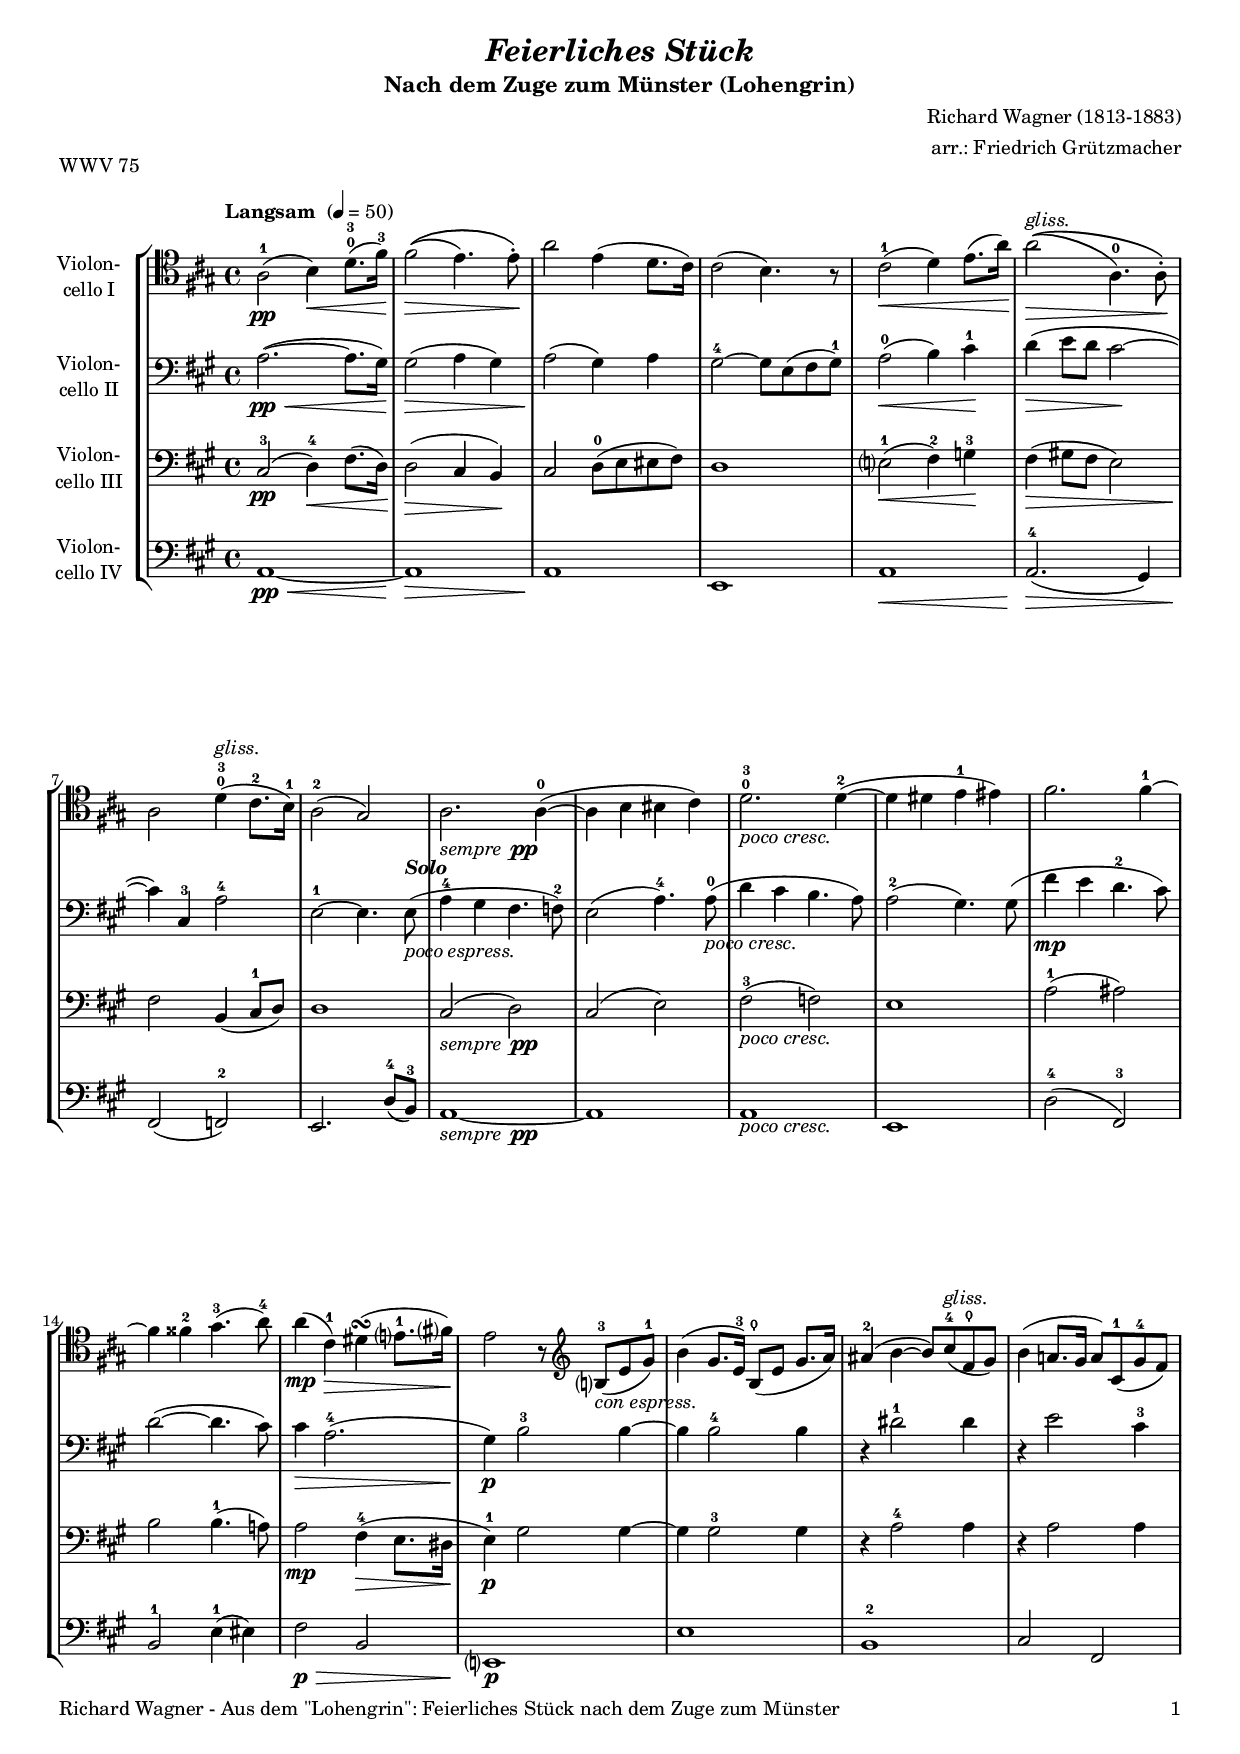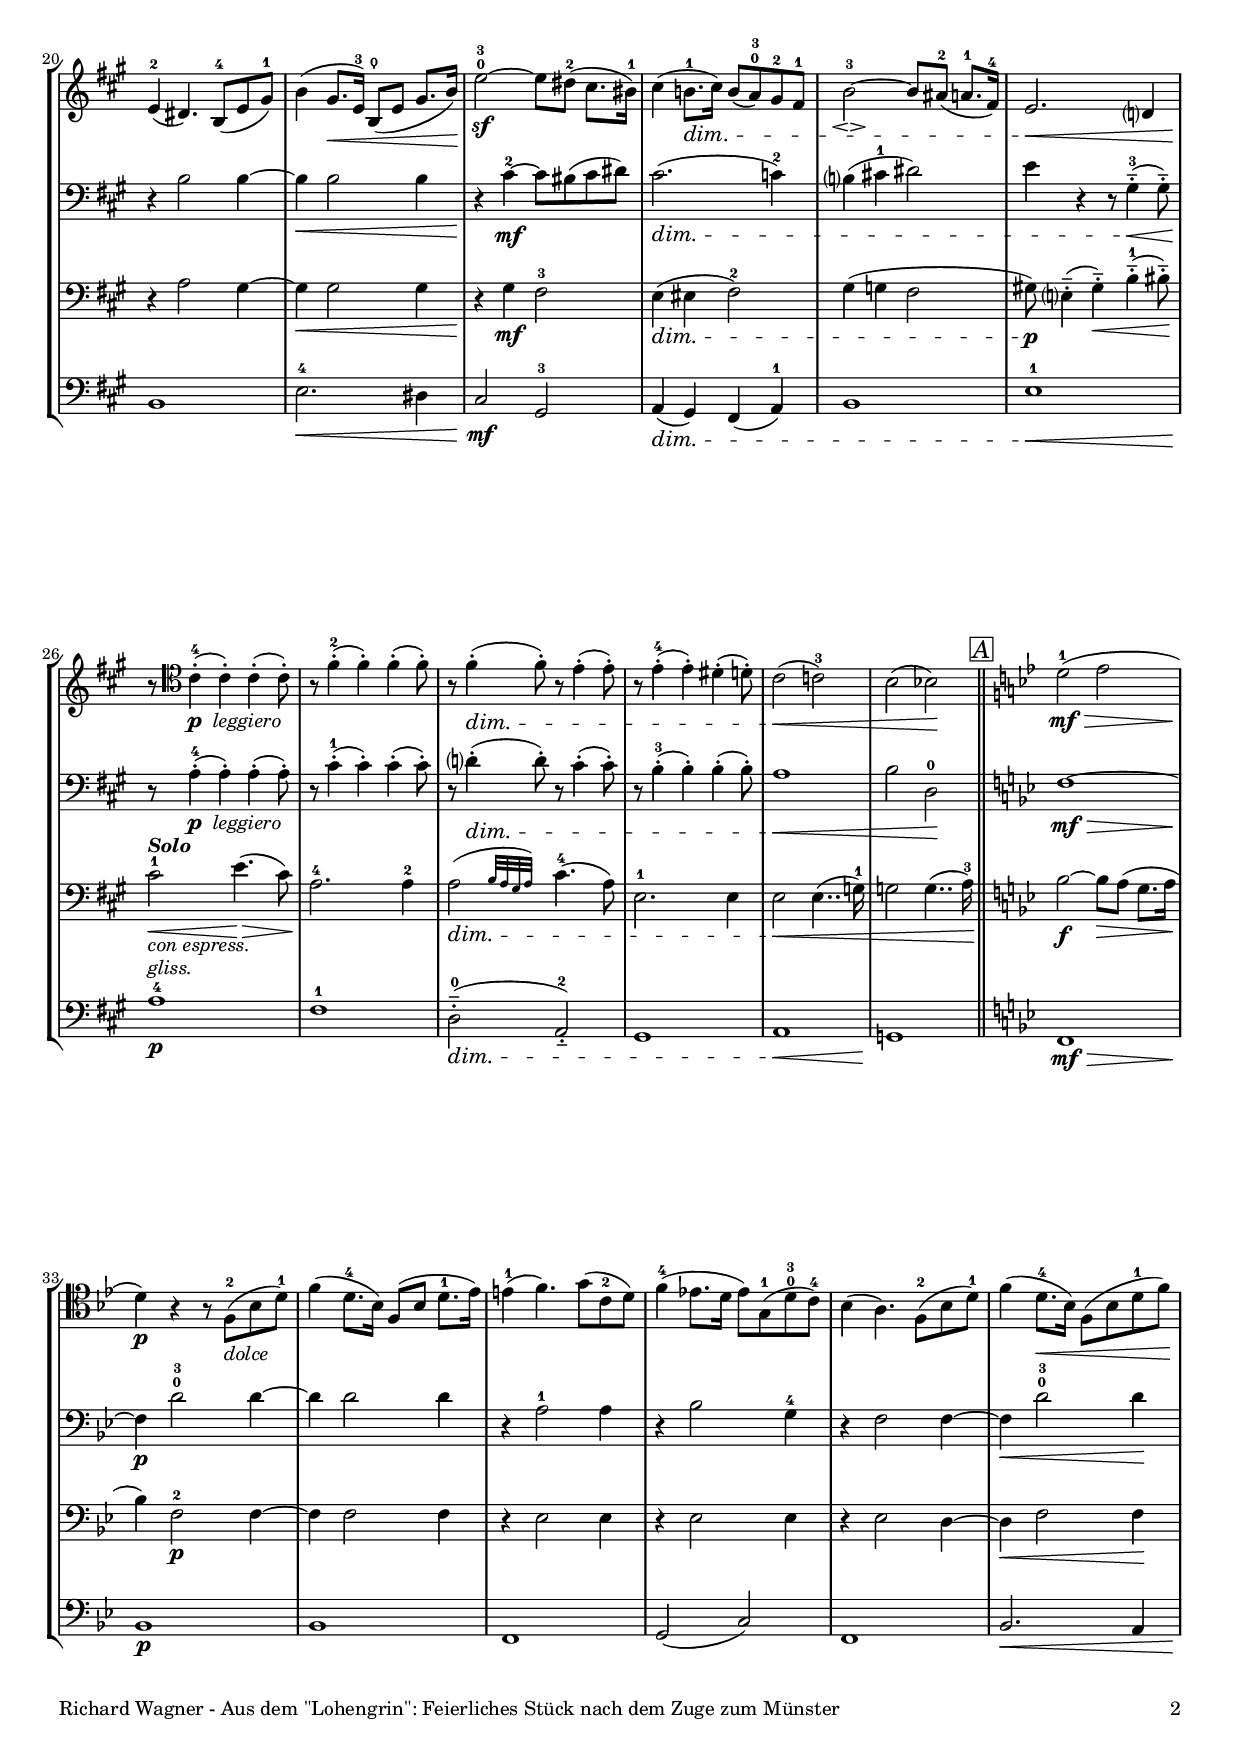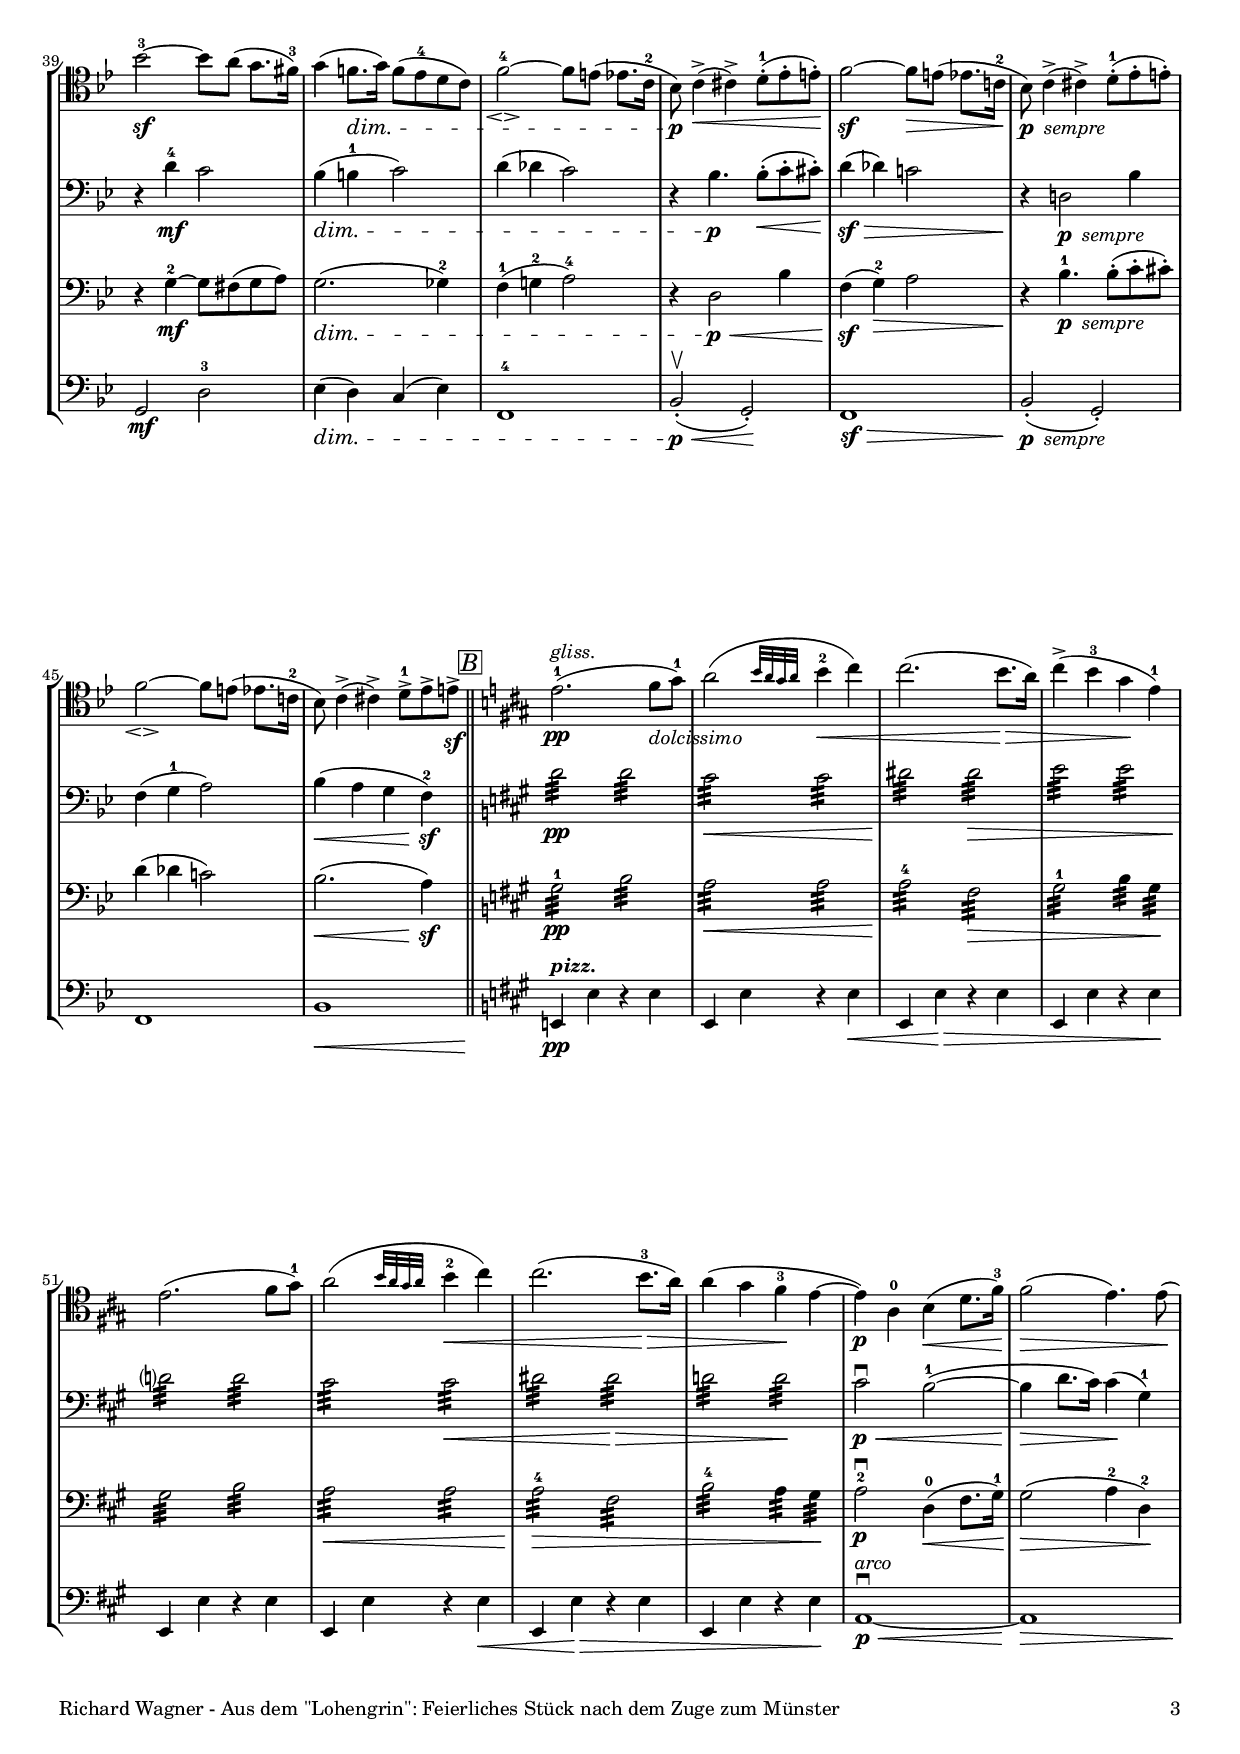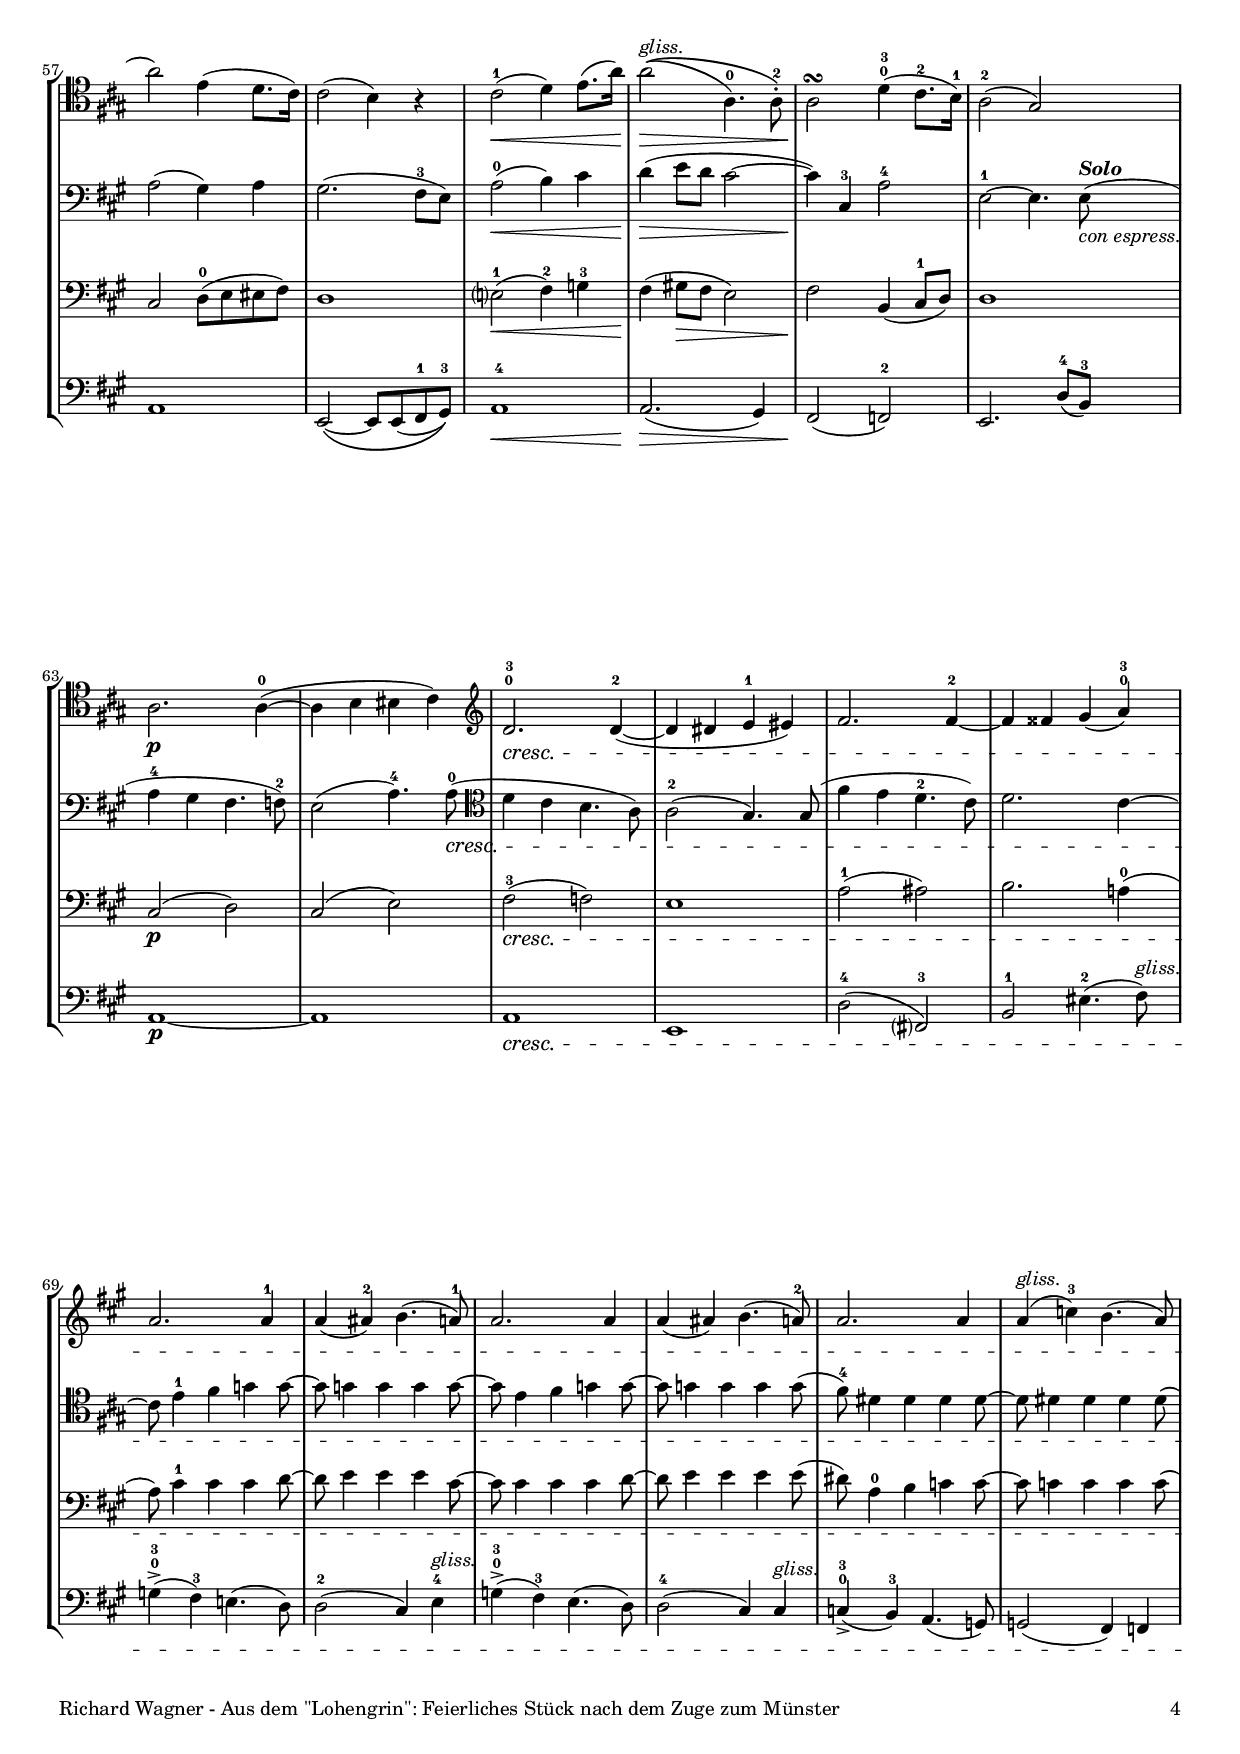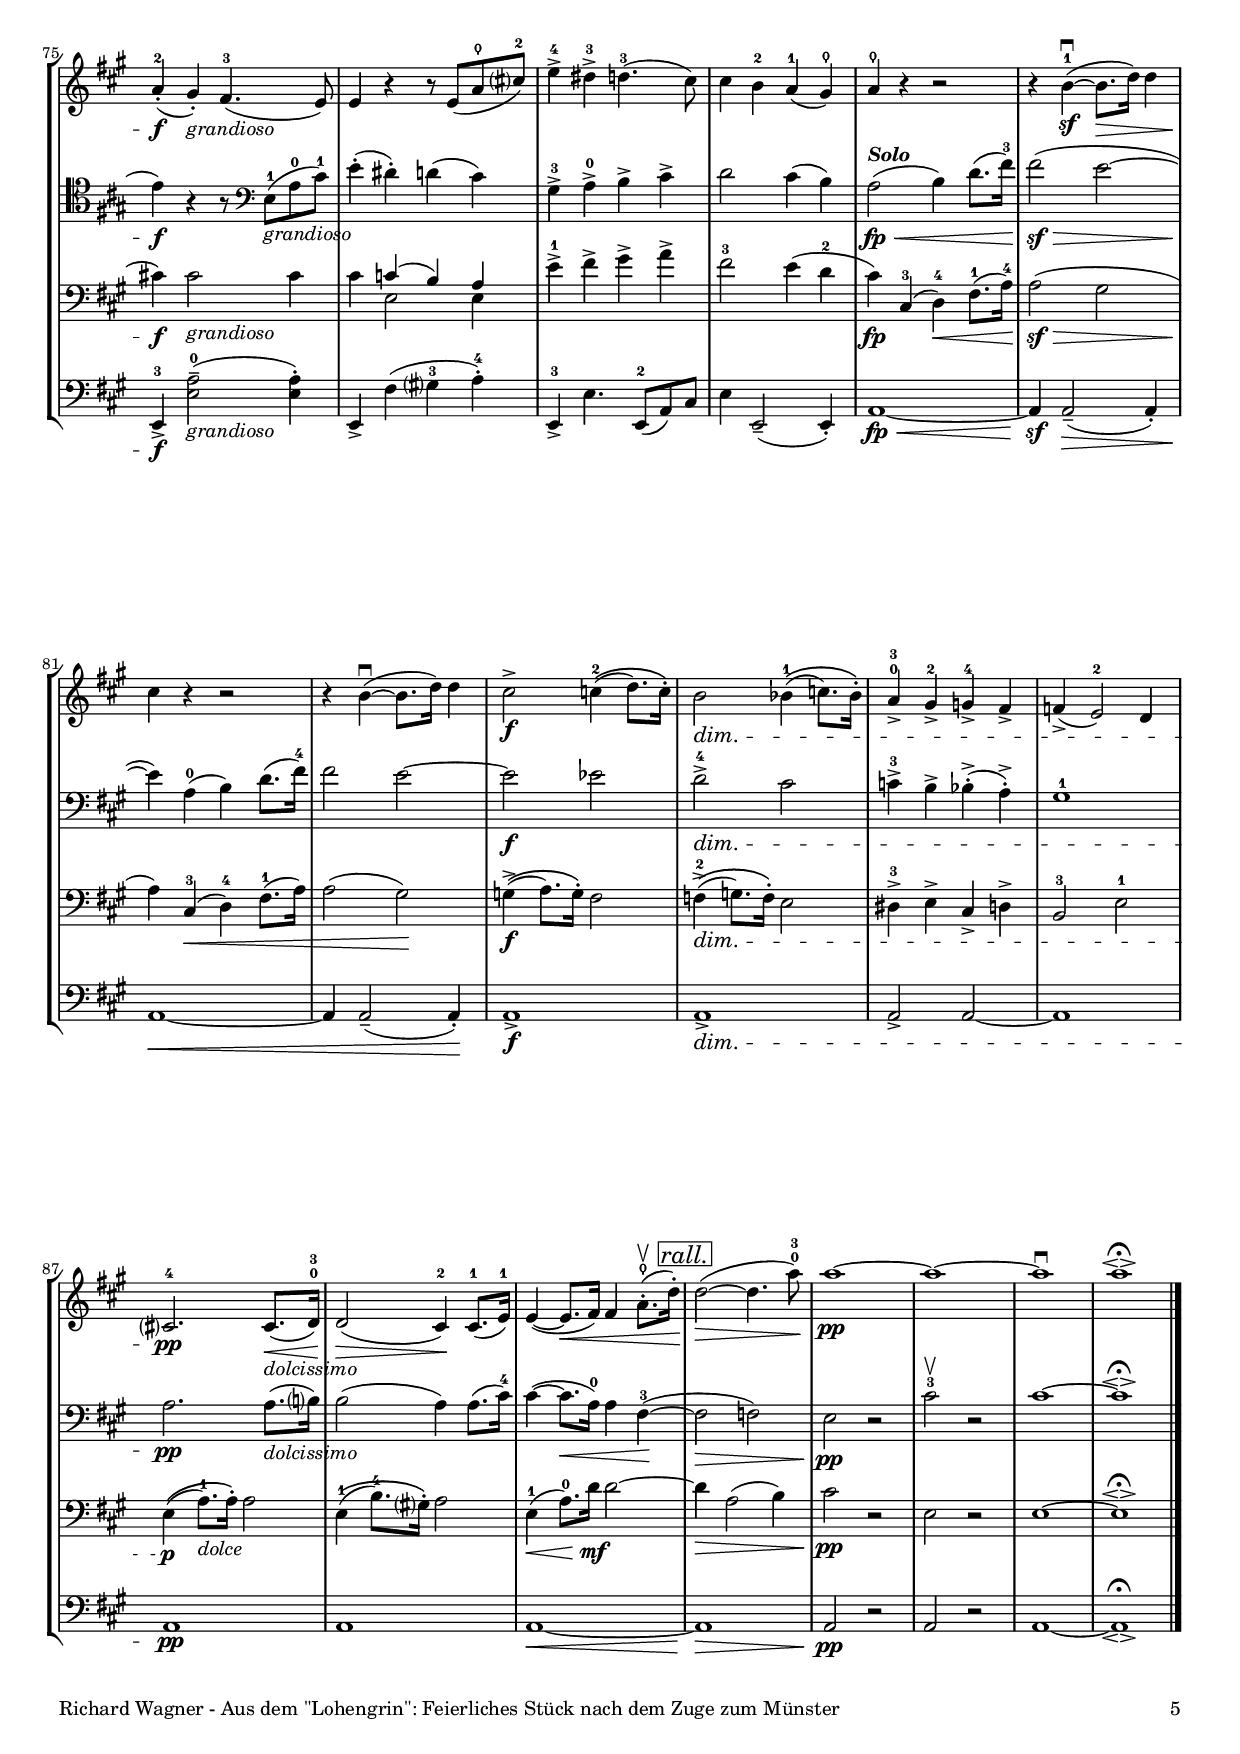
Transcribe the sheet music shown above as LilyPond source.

\version "2.18.2"
\include "deutsch.ly"
  
#(set-global-staff-size 17)

\header {
  title     = \markup \bold \italic "Feierliches Stück"
  subtitle  = "Nach dem Zuge zum Münster (Lohengrin)"
  composer  = "Richard Wagner (1813-1883)"
  arranger  = "arr.: Friedrich Grützmacher"
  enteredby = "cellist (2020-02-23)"
  piece     = "WWV 75"
}

voiceconsts = {
  \key a \major
  \time 4/4
  \clef "bass"
%  \numericTimeSignature
  \compressFullBarRests
  % Set default beaming for all staves
%  \set Timing.beamExceptions = #'()
%  \set Timing.baseMoment     = #(ly:make-moment 1 4)
%  \set Timing.beatStructure  = #'(1 1 1 1)
  \tempo "Langsam " 4=50
}

micl = "clarinet"
mifl = "flute"
miob = "oboe"
mifh = "french horn"
misx = "tenor sax"
mist = "string ensemble 1"
miba = "cello"
%miba = "bassoon"
%miba = "pizzicato strings"
%miba = "harpsichord"

boxa = { \bar "||" \mark \markup \box \italic "A" \key g \minor }
boxb = { \bar "||" \mark \markup \box \italic "B" \key a \major }

arco = \markup \italic "arco"
coes = \markup \italic "con espress."
doci = \markup \italic "dolcissimo"
dolc = \markup \italic "dolce"
glis = \markup \italic "gliss."
grad = \markup \italic "grandioso"
poes = \markup \italic "poco espress."
pizz = \markup \bold \italic "pizz."
pocr = \markup \italic "poco cresc."
pleg = \markup { \dynamic p \italic " leggiero" }
psep = \markup { \dynamic p \italic " sempre" }
rall = \mark \markup \box \italic "rall."
sepp = \markup { \italic "sempre " \dynamic pp }
solo = \markup \bold \italic "Solo"

va = \relative c' {
  \voiceconsts
  \clef "tenor"
  
  a2(-1\pp h4)\< d8.(-0-3 fis16)-3
  fis2\((\!\> e4.) e8\)-.\!
  a2 e4( d8. cis16)
  cis2( h4.) r8
  cis2(-1\< d4) e8.( a16)\!

  a2\((^\glis\> a,4.)-0 a8\)-.\!
  a2 d4(-0-3^\glis cis8.-2 h16)-1
  a2(-2 gis)
  a2._\sepp a4(~-0
  a h his cis)
  d2.-0-3_\pocr d4(~-2
  d dis e-1 eis)

  fis2. fis4~-1
  fis fisis-2 gis4.(-3 a8)-4
  a4(\mp cis,)-1\> dis(\turn e?8.-1 fis?16)
  e2\! r8 \clef "treble" h?(-3_\coes e gis)-1
  h4( gis8. e16)-3 h8(\thumb e gis8. a16)

  ais4(-2 h~ h8) cis(-4^\glis fis,\thumb gis)
  h4( a!8. gis16 a8) cis,(-1 gis'-4 fis)
  e4(-2 dis4.) h8(-4 e gis)-1
  h4( gis8.\< e16)-3 h8(\thumb e gis8. h16)\!

  e2~-0-3\sf e8 dis(-2 cis8. his16)-1
  cis4( h!8.-1\dim cis16) h8( a)-0-3 gis-2 fis-1
  h2~-3_\espressivo h8 ais(-2 a8.-1 fis16)-4
  e2.\< d?4
  r8\! \clef "tenor" cis4(-.-4_\pleg cis)-. cis(-. cis8)-.

  r fis4(-.-2 fis)-. fis(-. fis8)-.
  r fis4(-.\dim fis8)-. r e4(-. e8)-.
  r e4(-.-4 e)-. dis(-. d8)-.
  cis2(\< c)-3
  h( b)\! \boxa

  d(-1\mf\> es
  d4)\!\p r r8 f,(-2_\dolc b d)-1
  f4( d8.-4 b16) f8( b d8.-1 es16)
  e4(-1 f4.) g8( c,-2 d)
  f4(-4 es!8. d16 es8) g,(-1 d'-0-3 c)-4

  b4( a4.) f8(-2 b d)-1
  f4( d8.-4\< b16) f8( b d-1 f)\!
  b2~-3\sf b8 a( g8. fis16)-3
  g4( f!8.\dim g16) f8( es-4 d c)

  f2~-4_\espressivo f8 e( es8. c16-2
  b8)\p c4(->\< cis)-> d8(-.-1 es-. e)-.\!
  f2~\sf f8\> e( es8. c!16-2
  b8)\!_\psep c4(-> cis)-> d8(-.-1 es-. e)-.

  f2~_\espressivo f8 e( es8. c!16-2
  b8) c4(-> cis)-> d8->-1 es->\! e->\sf \boxb
  e2.(-1^\glis\pp fis8_\doci gis)-1
  \afterGrace a2( { h32 a gis a } h4-2\< cis)

  cis2.( h8.\!\> a16)
  cis4(-> h-3 gis\! e)-1
  e2.( fis8 gis)-1
  \afterGrace a2( { h32 a gis a } h4-2\< cis)
  cis2.( h8.-3\!\> a16)
  a4( gis fis-3\! e~

  e)\p a,-0 h(\< d8. fis16)-3
  fis2(\!\> e4.) e8(\!
  a2) e4( d8. cis16)
  cis2( h4) r
  cis2(-1\< d4) e8.( a16)
  a2\((^\glis\!\> a,4.)-0 a8-.-2\)

  a2\!\turn d4(-0-3 cis8.-2 h16)-1
  a2(-2 gis)
  a2.\p a4(~-0
  a h his cis) \clef "treble"
  d2.-0-3\cresc d4(~-2
  d dis e-1 eis)

  fis2. fis4~-2
  fis fisis gis( a)-0-3
  a2. a4-1
  a( ais)-2 h4.( a8)-1
  a2. a4
  a( ais) h4.( a8)-2
  a2. a4

  a(^\glis c)-3 h4.( a8)
  a4(-.-2\f gis)-._\grad fis4.(-3 e8)
  e4 r r8 e( a\thumb cis?)-2
  e4->-4 dis->-3 d4.(-3 cis8)
  cis4 h-2 a(-1 gis)\thumb

  a\thumb r r2
  r4 h(~-1\downbow\sf h8.\> d16) d4
  cis\! r r2
  r4 h(~\downbow h8. d16) d4
  cis2->\!\f c4\((-2 d8.) c16\)-.

  h2\dim b4\((-1 c8.) b16\)-.
  a4->-0-3 gis->-2 g->-4 fis->
  f(-> e2)-2 d4
  cis?2.-4\pp cis8.(_\doci\< d16)-0-3
  d2(\!\> cis4)-2\! cis8.(-1 e16)-1

  e4(~ e8.\< fis16) fis4 a8.(-.\thumb\upbow d16)-.\! \rall
  d2(~\> d4. a'8)-0-3\!
  a1~\pp
  a~
  a\downbow
  a\espressivo\fermata \bar "|."
}

vb = \relative c' {
  \voiceconsts

  a2.(~\pp\< a8. gis16)
  gis2(\!\> a4 gis)
  a2(\! gis4) a
  gis2~-4 gis8 e( fis gis)-1
  a2(-0\< h4) cis-1\!
  d(\> e8 d cis2~\!
  cis4) cis,-3 a'2-4

  e~-1 e4. e8(^\solo_\poes
  a4-4 gis fis4. f8)-2
  e2( a4.)-4 a8(-0_\pocr
  d4 cis h4. a8)
  a2(-2 gis4.) gis8(
  fis'4\mp e d4.-2 cis8)
  d2(~ d4. cis8)
  cis4\> a2.(-4
  gis4)\!\p h2-3 h4~

  h h2-4 h4
  r dis2-1 dis4
  r e2 cis4-3
  r h2 h4~
  h\< h2 h4
  r\! cis~-2\mf cis8 his( cis dis)
  cis2.(\dim c4)-2
  h?( cis!-1 dis2)
  e4 r r8 gis,4(---.-3\< gis8)---.

  r\! a4(-.-4_\pleg a)-. a(-. a8)-.
  r cis4(-.-1 cis)-. cis(-. cis8)-.
  r d?4(-.\dim d8)-. r cis4(-. cis8)-.
  r h4(-.-3 h)-. h(-. h8)-.
  a1\<
  h2 d,-0\! \boxa
  f1~\mf\>
  f4\!\p d'2-0-3 d4~
  d d2 d4

  r a2-1 a4
  r b2 g4-4
  r f2 f4~
  f\< d'2-0-3 d4\!
  r d-4\mf c2
  b4(\dim h-1 c2)
  d4( des c2)
  r4 b4.\p b8(-.\< c-. cis)-.\!
  d4(\sf\> des) c!2

  r4\! d,!2_\psep b'4
  f( g-1 a2)
  b4(\< a g f)-2\!\sf \boxb
  \repeat tremolo 16 d'32\pp \repeat tremolo 16 d
  \repeat tremolo 16 cis\< \repeat tremolo 16 cis
  \repeat tremolo 16 dis\! \repeat tremolo 16 dis\>
  \repeat tremolo 16 e \repeat tremolo 16 e
  \repeat tremolo 16 d?\! \repeat tremolo 16 d
  \repeat tremolo 16 cis \repeat tremolo 16 cis\<
  \repeat tremolo 16 dis \repeat tremolo 16 dis\!\>
  \repeat tremolo 16 d! \repeat tremolo 16 d\!

  cis2\downbow\p\< h(~-1
  h4\!\> d8. cis16) cis4(\! gis)-1
  a2( gis4) a
  gis2.( fis8-3 e)
  a2(-0\< h4) cis
  d(\!\> e8 d cis2~
  cis4)\! cis,-3 a'2-4
  e~-1 e4. e8(_\coes^\solo
  a4-4 gis fis4. f8)-2

  e2( a4.)-4 a8(-0\cresc \clef "tenor"
  d4 cis h4. a8)
  a2(-2 gis4.) gis8(
  fis'4 e d4.-2 cis8)
  d2. cis4~
  cis8 e4-1 fis g g8~
  g g4 g g g8~
  g e4 fis g g8~

  g g4 g g g8(
  fis)-4 dis4 dis dis dis8~
  dis dis4 dis dis dis8(
  e4)\f r r8 \clef "bass" e,(-1_\grad a-0 cis)-1
  e4(-. dis)-. d( cis)
  gis->-3 a->-0 h-> cis->

  d2 cis4( h)
  a2(^\solo\fp\< h4) d8.( fis16)-3\!
  fis2(\sf\> e~
  e4)\! a,(-0 h) d8.( fis16)-4
  fis2 e~\!
  e\f es
  d->-4\dim cis
  c4->-3 h-> b(-.-> a)-.->
  
  gis1-1
  a2.\pp a8.(_\doci h?16)
  h2( a4) a8.( cis16)-4
  cis4(~ cis8.\< a16)-0 a4 fis(~-3\! \rall
  fis2\> f)
  e\!\pp r
  cis'-3\upbow r
  cis1~
  cis\espressivo\fermata \bar "|."
}

vc = \relative c {
  \voiceconsts

  cis2(\pp-3 d4)-4\< fis8.( d16)\!
  d2(\> cis4 h)\!
  cis2 d8(-0 e eis fis)
  d1
  e?2(-1\< fis4)-2 g-3\!
  fis(\> gis!8 fis e2)
  fis\! h,4( cis8-1 d)

  d1
  cis2(_\sepp d)
  cis( e)
  fis(-3_\pocr f)
  e1
  a2(-1 ais)
  h h4.(-1 a!8)
  a2\mp fis4(-4\> e8. dis16
  e4)-1\!\p gis2 gis4~

  gis gis2-3 gis4
  r a2-4 a4
  r a2 a4
  r a2 gis4~
  gis\< gis2 gis4
  r\! gis\mf fis2-3
  e4(\dim eis fis2)-2
  gis4( g fis2

  gis!8)\p e?4(---. gis)---.\< h(---.-1 his8)---.\!
  cis2-1^\solo\<_\coes e4.(\!\> cis8)
  a2.-4\! a4-2
  \afterGrace a2(\dim { h32[ a gis a]) } cis4.(-4 a8)
  e2.-1 e4
  e2\< e4..( g16)-1
  g2 g4..( a16)-3\! \boxa

  b2~\f b8\> a( g8. a16
  b4)\! f2-2\p f4~
  f f2 f4
  r es2 es4
  r es2 es4
  r es2 d4~
  d\< f2 f4\!

  r g~-2\mf g8 fis( g a)
  g2.(\dim ges4)-2
  f(-1 g!-2 a2)-4
  r4 d,2\p\< b'4
  f(\!\sf g)-2\> a2
  r4\! b4.-1_\psep b8(-. c-. cis)-.
  d4( des c!2)
  b2.(\< a4)\!\sf \boxb

  \repeat tremolo 16 gis32-1\pp \repeat tremolo 16 h
  \repeat tremolo 16 a\< \repeat tremolo 16 a
  \repeat tremolo 16 a-4\! \repeat tremolo 16 fis\>
  \repeat tremolo 16 gis-1 \repeat tremolo 8 h \repeat tremolo 8 gis\!
  \repeat tremolo 16 gis \repeat tremolo 16 h
  \repeat tremolo 16 a\< \repeat tremolo 16 a
  \repeat tremolo 16 a-4\!\> \repeat tremolo 16 fis
  \repeat tremolo 16 h-4 \repeat tremolo 8 a \repeat tremolo 8 gis\!
  a2-2\downbow\p d,4(-0\< fis8. gis16)-1\!

  gis2(\> a4-2 d,)-2\!
  cis2 d8(-0 e eis fis)
  d1
  e?2(-1\< fis4)-2 g-3
  fis(\! gis!8\> fis e2)
  fis\! h,4( cis8-1 d)
  d1
  cis2(\p d)

  cis( e)
  fis(-3\cresc f)
  e1
  a2(-1 ais)
  h2. a!4(-0
  a8) cis4-1 cis cis d8~
  d e4 e e cis8~
  cis cis4 cis cis d8~

  d e4 e e e8(
  dis) a4-0 h c c8~
  c c4 c c c8(
  cis!4)\f cis2_\grad cis4
  cis << { c( h) a } \\ { e2 e4 } >>
  e'->-1 fis-> gis-> a->
  fis2-3 e4( d-2

  cis)\fp cis,(-3 d)-4\< fis8.(-1 a16)-4\!
  a2(\sf\> gis
  a4)\! cis,(-3\< d)-4 fis8.(-1 a16)
  a2( gis)\!
  g4\((->\f a8.) g16-.\) fis2
  f4\((-2->\dim g8.) f16-.\) e2
  dis4-3-> e-> cis-> d->

  h2-3 e-1
  e4\((\p a8.)-1_\dolc a16-.\) a2
  e4\((-1 h'8.)-4 gis?16-.\) a2
  e4(-1\< a8.)-0 d16\!\mf d2~ \rall
  d4\> a2( h4)
  cis2\!\pp r
  e, r
  e1~
  e\espressivo\fermata \bar "|."
}

vd = \relative c {
  \voiceconsts

  a1~\pp\<
  a\!\>
  a\!
  e
  a\<
  a2.(-4\!\> gis4)
  fis2(\! f)-2
  e2. d'8(-4 h)-3
  a1~_\sepp
  a

  a_\pocr
  e
  d'2(-4 fis,)-3
  h-1 e4(-1 eis)
  fis2\p\> h,
  e,?1\!\p
  e'
  h-2
  cis2 fis,
  h1
  e2.-4\< dis4

  cis2\!\mf gis-3
  a4(\dim gis) fis( a)-1
  h1
  e-1\<
  a-4^\glis\!\p
  fis-1
  d2(---.-0\dim a)---.-2
  gis1
  a\<
  g\! \boxa

  f\mf\>
  b\!\p
  b
  f
  g2( c)
  f,1
  b2.\< a4
  g2\!\mf d'-3
  es4(\dim d) c( es)
  f,1-4

  b2(-.\upbow\p\< g)-.\!
  f1\sf\>
  b2(-.\!_\psep g)-.
  f1
  b\< \boxb
  e,!4\!\pp^\pizz e' r e
  e, e' r e\<
  e, e'\!\> r e

  e, e' r e\!
  e, e' r e
  e, e' r e\<
  e, e'\!\> r e
  e, e' r e\!
  a,1~^\arco\downbow\p\<
  a\!\>
  a\!

  e2\(~ e8 e( fis-1 gis-3)\)
  a1-4\<
  a2.(\> gis4)
  fis2(\! f)-2
  e2. d'8(-4 h)-3
  a1~\p
  a
  a\cresc
  e
  d'2(-4 fis,?)-3

  h-1 eis4.(-2 fis8)^\glis
  g4(->-0-3 fis)-3 e!4.( d8)
  d2(-2 cis4) e-4^\glis
  g(->-0-3 fis)-3 e4.( d8)
  d2(-4 cis4) cis^\glis
  c(->-0-3 h)-3 a4.( g8)
  g2( fis4) f

  e->-3\f <e' a>2(---0_\grad <e a>4)-.
  e,-> fis'( gis?-3 a)-.-4
  e,->-3 e'4. e,8(-2 a) cis
  e4 e,2(-- e4)-.
  a1~\fp\<
  a4\!\sf a2(--\> a4)-.
  a1~\!\<
  a4 a2(-- a4)-.\!

  a1->\f
  a->\dim
  a2-> a~
  a1
  a\pp
  a
  a~\< \rall
  a\!\>
  a2\!\pp r
  a r
  a1~
  a\espressivo\fermata \bar "|."
}


music = \new StaffGroup <<
      \new Staff {
	\set Staff.midiInstrument = \miba
	\set Staff.instrumentName = \markup \center-column { "Violon-" "cello I" }
	\transpose a a { \va }
      }

      \new Staff {
	\set Staff.midiInstrument = \miba
	\set Staff.instrumentName = \markup \center-column { "Violon-" "cello II" }
	\transpose a a { \vb }
      }

      \new Staff {
	\set Staff.midiInstrument = \miba
	\set Staff.instrumentName = \markup \center-column { "Violon-" "cello III" }
	\transpose a a { \vc }
      }

      \new Staff {
	\set Staff.midiInstrument = \miba
	\set Staff.instrumentName = \markup \center-column { "Violon-" "cello IV" }
	\transpose a a { \vd }
      }
>>

\book {
   \paper {
    print-page-number = ##t
    print-first-page-number = ##t
    ragged-last-bottom = ##f
    oddHeaderMarkup = \markup \null
    evenHeaderMarkup = \markup \null
    oddFooterMarkup = \markup {
      \fill-line {
        \on-the-fly #print-page-number-check-first
        "Richard Wagner - Aus dem \"Lohengrin\": Feierliches Stück nach dem Zuge zum Münster" \fromproperty #'page:page-number-string
      }
    }
    evenFooterMarkup = \oddFooterMarkup
  } \score {
    \music
    \layout {}
  }

  \score {
    \unfoldRepeats \music

    \midi {
      \context {
        \Score
      }
    }
  }
}
